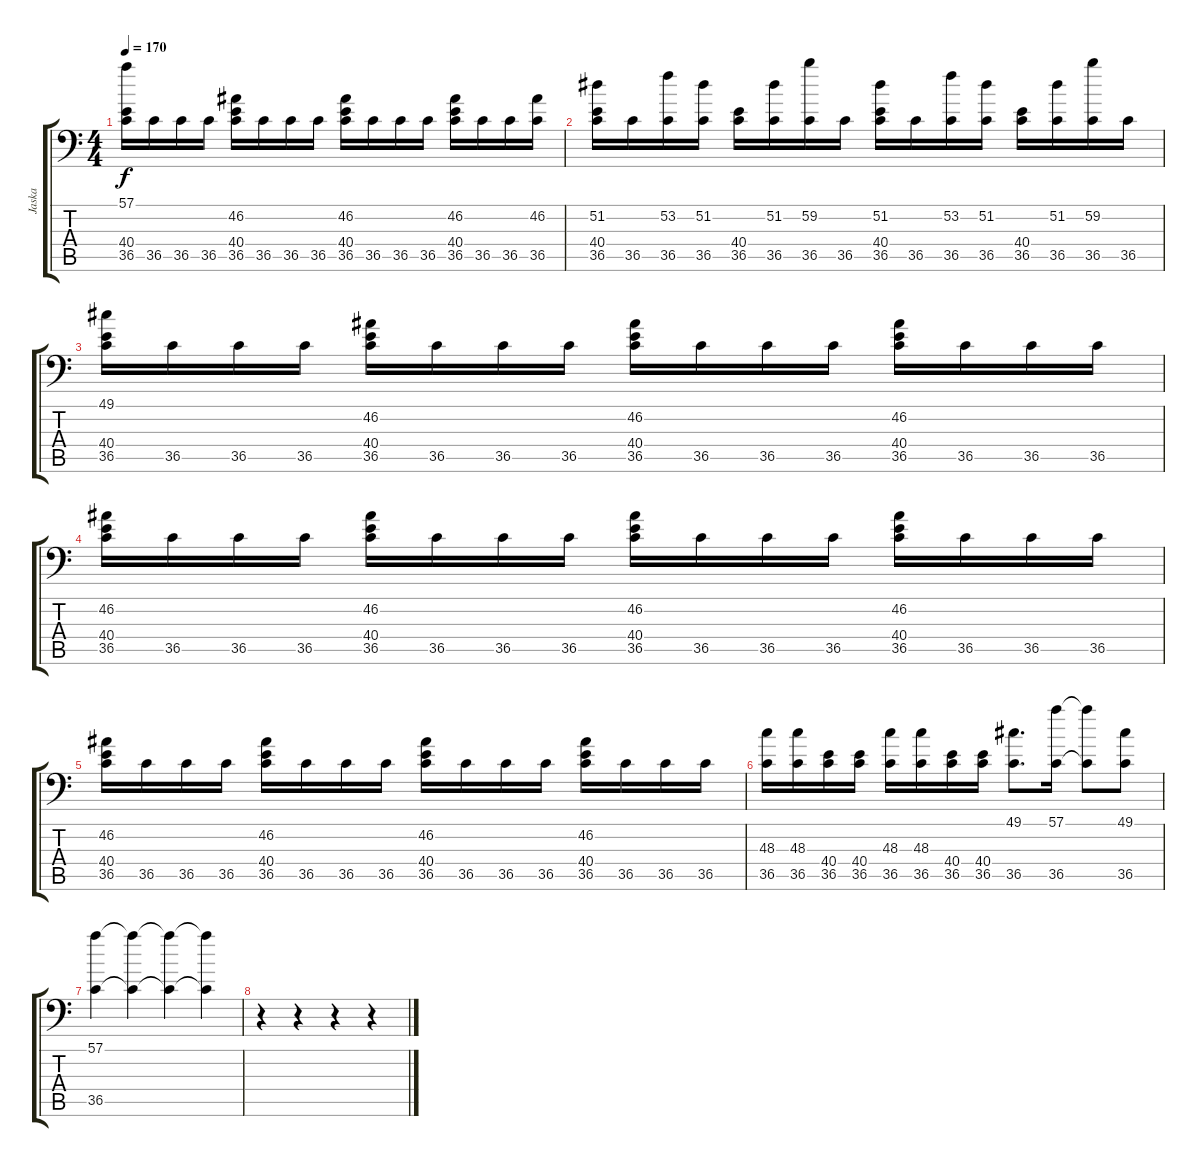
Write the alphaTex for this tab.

\track ("Jaska" "Jaska") {instrument acousticgrandpiano}
\staff {score tabs}
\tuning (C-1 C-1 C-1 C-1 C-1 C-1) {hide}
\ts (4 4)
\tempo 170
\clef f4
\ks c
(57.1 40.4 36.5).16{dy f} 36.5.16 36.5.16 36.5.16 (46.2 40.4 36.5).16 36.5.16 36.5.16 36.5.16 (46.2 40.4 36.5).16 36.5.16 36.5.16 36.5.16 (46.2 40.4 36.5).16 36.5.16 36.5.16 (46.2 36.5).16 |
(51.2 40.4 36.5).16 36.5.16 (53.2 36.5).16 (51.2 36.5).16 (40.4 36.5).16 (51.2 36.5).16 (59.2 36.5).16 36.5.16 (51.2 40.4 36.5).16 36.5.16 (53.2 36.5).16 (51.2 36.5).16 (40.4 36.5).16 (51.2 36.5).16 (59.2 36.5).16 36.5.16 |
(49.1 40.4 36.5).16 36.5.16 36.5.16 36.5.16 (46.2 40.4 36.5).16 36.5.16 36.5.16 36.5.16 (46.2 40.4 36.5).16 36.5.16 36.5.16 36.5.16 (46.2 40.4 36.5).16 36.5.16 36.5.16 36.5.16 |
(46.2 40.4 36.5).16 36.5.16 36.5.16 36.5.16 (46.2 40.4 36.5).16 36.5.16 36.5.16 36.5.16 (46.2 40.4 36.5).16 36.5.16 36.5.16 36.5.16 (46.2 40.4 36.5).16 36.5.16 36.5.16 36.5.16 |
(46.2 40.4 36.5).16 36.5.16 36.5.16 36.5.16 (46.2 40.4 36.5).16 36.5.16 36.5.16 36.5.16 (46.2 40.4 36.5).16 36.5.16 36.5.16 36.5.16 (46.2 40.4 36.5).16 36.5.16 36.5.16 36.5.16 |
(48.3 36.5).16 (48.3 36.5).16 (40.4 36.5).16 (40.4 36.5).16 (48.3 36.5).16 (48.3 36.5).16 (40.4 36.5).16 (40.4 36.5).16 (49.1 36.5).8{d} (57.1 36.5).16 (57.1{t} 36.5{t}).8 (49.1 36.5).8 |
(57.1 36.5).4 (57.1{t} 36.5{t}).4 (57.1{t} 36.5{t}).4 (57.1{t} 36.5{t}).4 |
r.4 r.4 r.4 r.4
